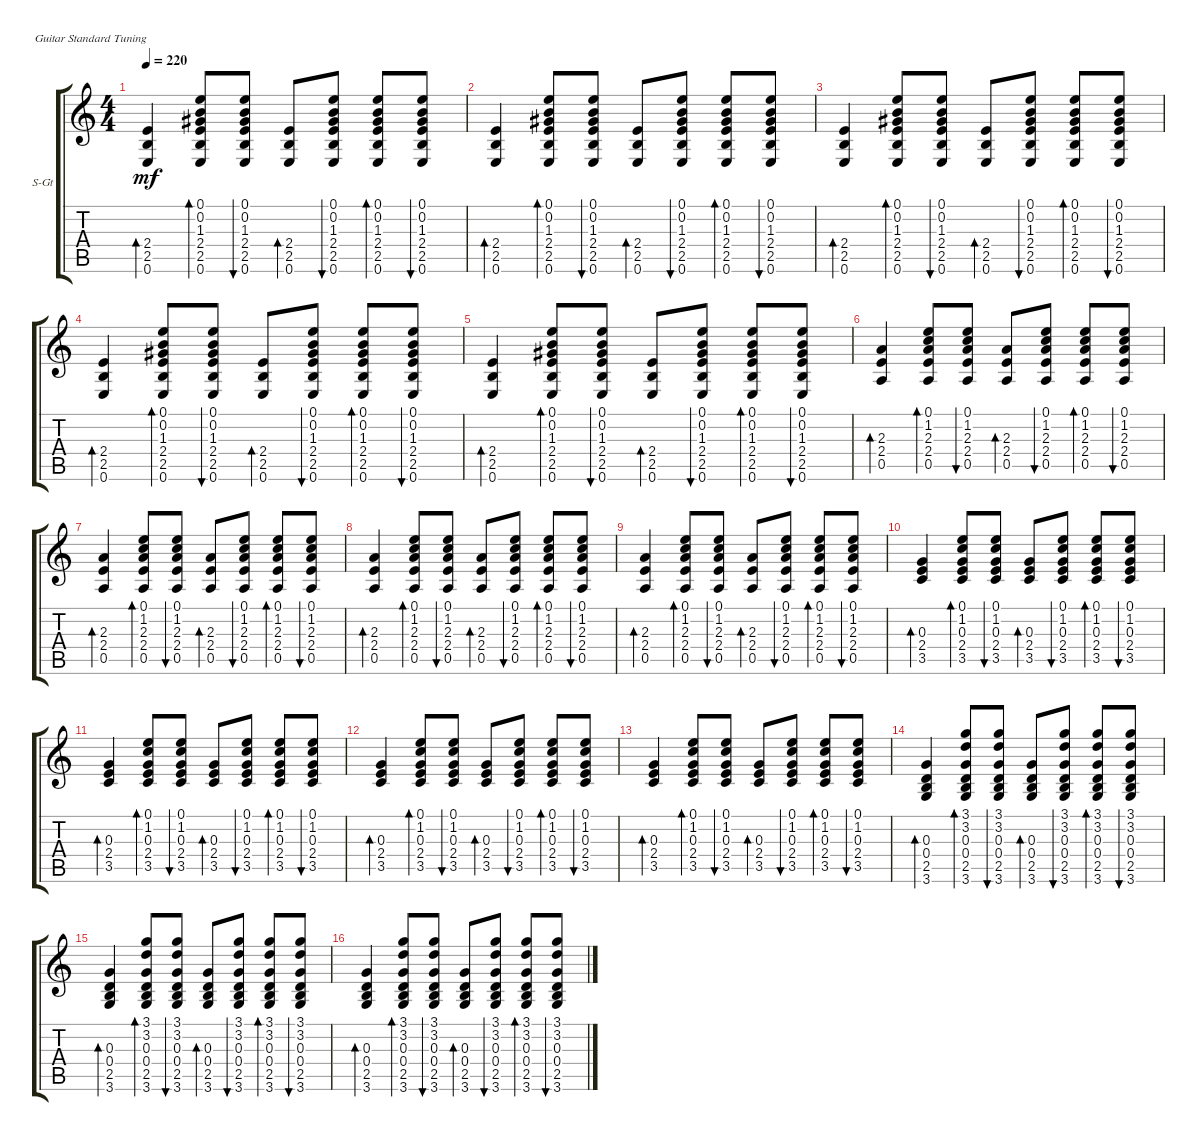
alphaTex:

\defaultSystemsLayout 4
\bracketExtendMode groupsimilarinstruments
\firstSystemTrackNameOrientation horizontal
\otherSystemsTrackNameOrientation horizontal
\track ("Steel Guitar" "S-Gt") {instrument acousticguitarsteel}
\staff {score tabs}
\tuning (E4 B3 G3 D3 A2 E2)
\ts (4 4)
\tempo 220
\clef g2
\ks c
(2.5 2.4 0.6).4{bd 30 dy mf} (2.5 2.4 1.3 0.2 0.1 0.6).8{bd 30} (2.5 2.4 1.3 0.2 0.1 0.6).8{bu 30} (2.5 2.4 0.6).8{bd 30} (2.5 2.4 1.3 0.2 0.1 0.6).8{bu 30} (2.5 2.4 1.3 0.2 0.1 0.6).8{bd 30} (2.5 2.4 1.3 0.2 0.1 0.6).8{bu 30} |
(2.5 2.4 0.6).4{bd 30} (2.5 2.4 1.3 0.2 0.1 0.6).8{bd 30} (2.5 2.4 1.3 0.2 0.1 0.6).8{bu 30} (2.5 2.4 0.6).8{bd 30} (2.5 2.4 1.3 0.2 0.1 0.6).8{bu 30} (2.5 2.4 1.3 0.2 0.1 0.6).8{bd 30} (2.5 2.4 1.3 0.2 0.1 0.6).8{bu 30} |
(2.5 2.4 0.6).4{bd 30} (2.5 2.4 1.3 0.2 0.1 0.6).8{bd 30} (2.5 2.4 1.3 0.2 0.1 0.6).8{bu 30} (2.5 2.4 0.6).8{bd 30} (2.5 2.4 1.3 0.2 0.1 0.6).8{bu 30} (2.5 2.4 1.3 0.2 0.1 0.6).8{bd 30} (2.5 2.4 1.3 0.2 0.1 0.6).8{bu 30} |
(2.5 2.4 0.6).4{bd 30} (2.5 2.4 1.3 0.2 0.1 0.6).8{bd 30} (2.5 2.4 1.3 0.2 0.1 0.6).8{bu 30} (2.5 2.4 0.6).8{bd 30} (2.5 2.4 1.3 0.2 0.1 0.6).8{bu 30} (2.5 2.4 1.3 0.2 0.1 0.6).8{bd 30} (2.5 2.4 1.3 0.2 0.1 0.6).8{bu 30} |
(2.5 2.4 0.6).4{bd 30} (2.5 2.4 1.3 0.2 0.1 0.6).8{bd 30} (2.5 2.4 1.3 0.2 0.1 0.6).8{bu 30} (2.5 2.4 0.6).8{bd 30} (2.5 2.4 1.3 0.2 0.1 0.6).8{bu 30} (2.5 2.4 1.3 0.2 0.1 0.6).8{bd 30} (2.5 2.4 1.3 0.2 0.1 0.6).8{bu 30} |
(0.5 2.4 2.3).4{bd 30} (0.5 2.4 2.3 1.2 0.1).8{bd 30} (0.5 2.4 2.3 1.2 0.1).8{bu 30} (0.5 2.4 2.3).8{bd 30} (0.5 2.4 2.3 1.2 0.1).8{bu 30} (0.5 2.4 2.3 1.2 0.1).8{bd 30} (0.5 2.4 2.3 1.2 0.1).8{bu 30} |
(0.5 2.4 2.3).4{bd 30} (0.5 2.4 2.3 1.2 0.1).8{bd 30} (0.5 2.4 2.3 1.2 0.1).8{bu 30} (0.5 2.4 2.3).8{bd 30} (0.5 2.4 2.3 1.2 0.1).8{bu 30} (0.5 2.4 2.3 1.2 0.1).8{bd 30} (0.5 2.4 2.3 1.2 0.1).8{bu 30} |
(0.5 2.4 2.3).4{bd 30} (0.5 2.4 2.3 1.2 0.1).8{bd 30} (0.5 2.4 2.3 1.2 0.1).8{bu 30} (0.5 2.4 2.3).8{bd 30} (0.5 2.4 2.3 1.2 0.1).8{bu 30} (0.5 2.4 2.3 1.2 0.1).8{bd 30} (0.5 2.4 2.3 1.2 0.1).8{bu 30} |
(0.5 2.4 2.3).4{bd 30} (0.5 2.4 2.3 1.2 0.1).8{bd 30} (0.5 2.4 2.3 1.2 0.1).8{bu 30} (0.5 2.4 2.3).8{bd 30} (0.5 2.4 2.3 1.2 0.1).8{bu 30} (0.5 2.4 2.3 1.2 0.1).8{bd 30} (0.5 2.4 2.3 1.2 0.1).8{bu 30} |
(3.5 2.4 0.3).4{bd 30} (3.5 2.4 0.3 1.2 0.1).8{bd 30} (3.5 2.4 0.3 1.2 0.1).8{bu 30} (3.5 2.4 0.3).8{bd 30} (3.5 2.4 0.3 1.2 0.1).8{bu 30} (3.5 2.4 0.3 1.2 0.1).8{bd 30} (3.5 2.4 0.3 1.2 0.1).8{bu 30} |
(3.5 2.4 0.3).4{bd 30} (3.5 2.4 0.3 1.2 0.1).8{bd 30} (3.5 2.4 0.3 1.2 0.1).8{bu 30} (3.5 2.4 0.3).8{bd 30} (3.5 2.4 0.3 1.2 0.1).8{bu 30} (3.5 2.4 0.3 1.2 0.1).8{bd 30} (3.5 2.4 0.3 1.2 0.1).8{bu 30} |
(3.5 2.4 0.3).4{bd 30} (3.5 2.4 0.3 1.2 0.1).8{bd 30} (3.5 2.4 0.3 1.2 0.1).8{bu 30} (3.5 2.4 0.3).8{bd 30} (3.5 2.4 0.3 1.2 0.1).8{bu 30} (3.5 2.4 0.3 1.2 0.1).8{bd 30} (3.5 2.4 0.3 1.2 0.1).8{bu 30} |
(3.5 2.4 0.3).4{bd 30} (3.5 2.4 0.3 1.2 0.1).8{bd 30} (3.5 2.4 0.3 1.2 0.1).8{bu 30} (3.5 2.4 0.3).8{bd 30} (3.5 2.4 0.3 1.2 0.1).8{bu 30} (3.5 2.4 0.3 1.2 0.1).8{bd 30} (3.5 2.4 0.3 1.2 0.1).8{bu 30} |
(2.5 0.4 0.3 3.6).4{bd 30} (2.5 0.4 0.3 3.2 3.1 3.6).8{bd 30} (2.5 0.4 0.3 3.2 3.1 3.6).8{bu 30} (2.5 0.4 0.3 3.6).8{bd 30} (2.5 0.4 0.3 3.2 3.1 3.6).8{bu 30} (2.5 0.4 0.3 3.2 3.1 3.6).8{bd 30} (2.5 0.4 0.3 3.2 3.1 3.6).8{bu 30} |
(2.5 0.4 0.3 3.6).4{bd 30} (2.5 0.4 0.3 3.2 3.1 3.6).8{bd 30} (2.5 0.4 0.3 3.2 3.1 3.6).8{bu 30} (2.5 0.4 0.3 3.6).8{bd 30} (2.5 0.4 0.3 3.2 3.1 3.6).8{bu 30} (2.5 0.4 0.3 3.2 3.1 3.6).8{bd 30} (2.5 0.4 0.3 3.2 3.1 3.6).8{bu 30} |
(2.5 0.4 0.3 3.6).4{bd 30} (2.5 0.4 0.3 3.2 3.1 3.6).8{bd 30} (2.5 0.4 0.3 3.2 3.1 3.6).8{bu 30} (2.5 0.4 0.3 3.6).8{bd 30} (2.5 0.4 0.3 3.2 3.1 3.6).8{bu 30} (2.5 0.4 0.3 3.2 3.1 3.6).8{bd 30} (2.5 0.4 0.3 3.2 3.1 3.6).8{bu 30}
